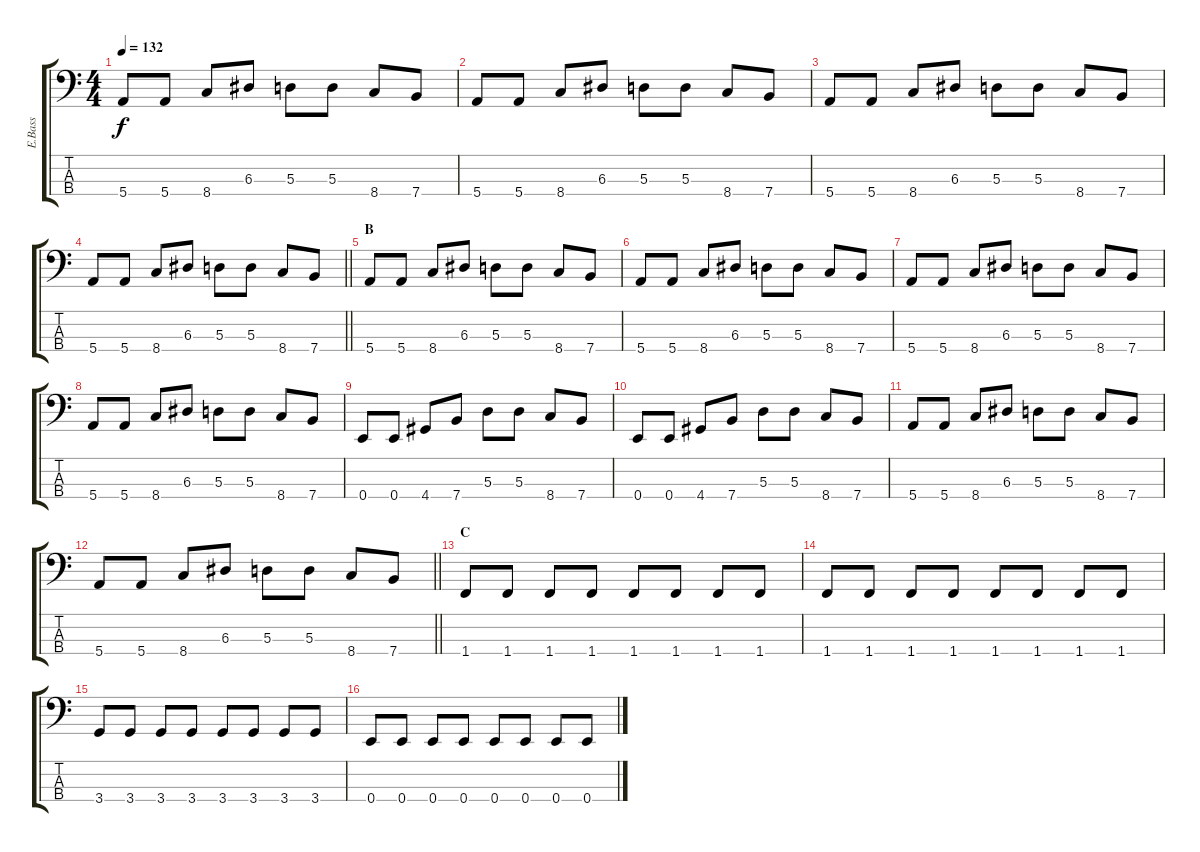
\track ("E.Bass" "E.Bass") {instrument electricbassfinger}
\staff {score tabs}
\tuning (G2 D2 A1 E1) {hide}
\ts (4 4)
\tempo 132
\clef f4
\ks c
5.4.8{dy f} 5.4.8 8.4.8 6.3.8 5.3.8 5.3.8 8.4.8 7.4.8 |
5.4.8 5.4.8 8.4.8 6.3.8 5.3.8 5.3.8 8.4.8 7.4.8 |
5.4.8 5.4.8 8.4.8 6.3.8 5.3.8 5.3.8 8.4.8 7.4.8 |
\barLineRight lightlight
5.4.8 5.4.8 8.4.8 6.3.8 5.3.8 5.3.8 8.4.8 7.4.8 |
\section ("" "B")
5.4.8 5.4.8 8.4.8 6.3.8 5.3.8 5.3.8 8.4.8 7.4.8 |
5.4.8 5.4.8 8.4.8 6.3.8 5.3.8 5.3.8 8.4.8 7.4.8 |
5.4.8 5.4.8 8.4.8 6.3.8 5.3.8 5.3.8 8.4.8 7.4.8 |
5.4.8 5.4.8 8.4.8 6.3.8 5.3.8 5.3.8 8.4.8 7.4.8 |
0.4.8 0.4.8 4.4.8 7.4.8 5.3.8 5.3.8 8.4.8 7.4.8 |
0.4.8 0.4.8 4.4.8 7.4.8 5.3.8 5.3.8 8.4.8 7.4.8 |
5.4.8 5.4.8 8.4.8 6.3.8 5.3.8 5.3.8 8.4.8 7.4.8 |
\barLineRight lightlight
5.4.8 5.4.8 8.4.8 6.3.8 5.3.8 5.3.8 8.4.8 7.4.8 |
\section ("" "C")
1.4.8 1.4.8 1.4.8 1.4.8 1.4.8 1.4.8 1.4.8 1.4.8 |
1.4.8 1.4.8 1.4.8 1.4.8 1.4.8 1.4.8 1.4.8 1.4.8 |
3.4.8 3.4.8 3.4.8 3.4.8 3.4.8 3.4.8 3.4.8 3.4.8 |
0.4.8 0.4.8 0.4.8 0.4.8 0.4.8 0.4.8 0.4.8 0.4.8
